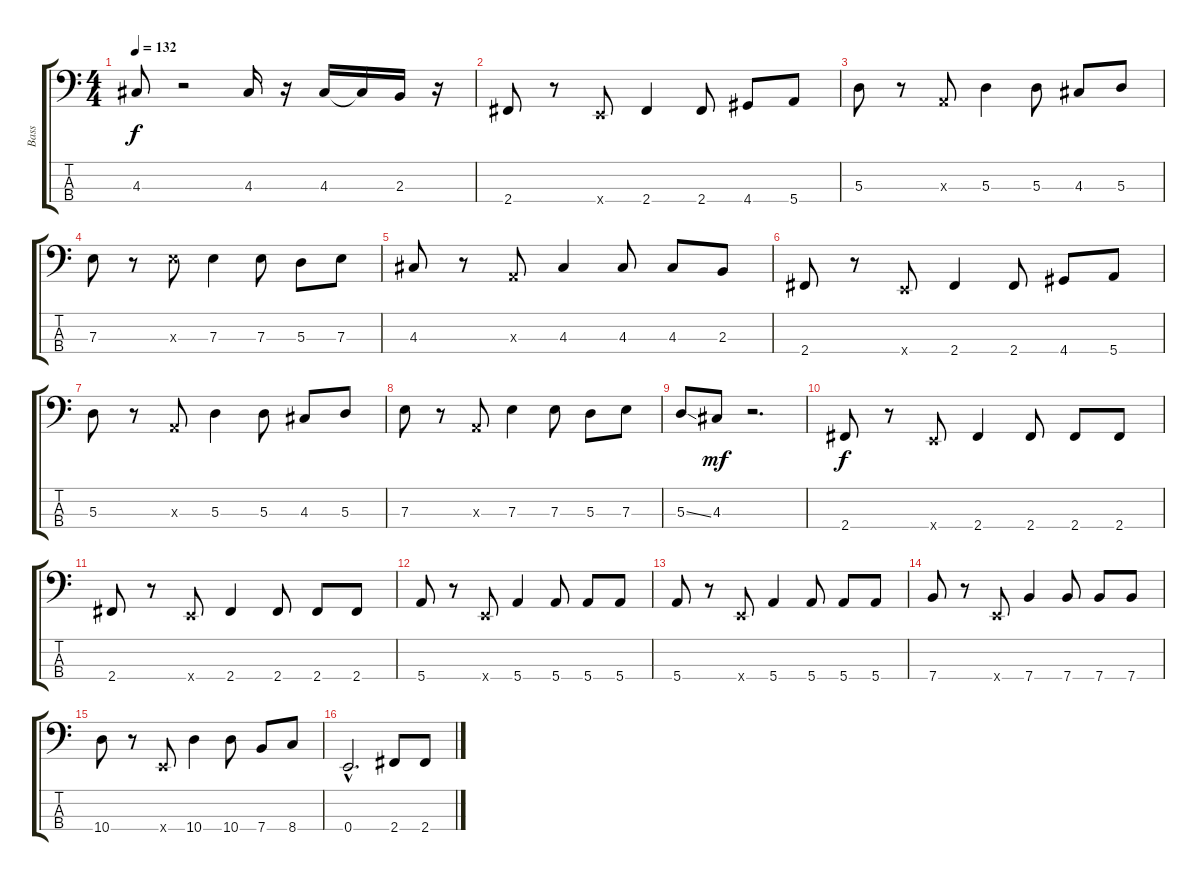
\track ("Bass" "Bass") {instrument electricbassfinger}
\staff {score tabs}
\tuning (G2 D2 A1 E1) {hide}
\ts (4 4)
\tempo 132
\clef f4
\ks c
4.3.8{dy f} r.2 4.3.16 r.16 4.3.16 4.3{t}.16 2.3.16 r.16 |
2.4.8 r.8 0.4{x}.8 2.4.4 2.4.8 4.4.8 5.4.8 |
5.3.8 r.8 0.3{x}.8 5.3.4 5.3.8 4.3.8 5.3.8 |
7.3.8 r.8 7.3{x}.8 7.3.4 7.3.8 5.3.8 7.3.8 |
4.3.8 r.8 0.3{x}.8 4.3.4 4.3.8 4.3.8 2.3.8 |
2.4.8 r.8 0.4{x}.8 2.4.4 2.4.8 4.4.8 5.4.8 |
5.3.8 r.8 0.3{x}.8 5.3.4 5.3.8 4.3.8 5.3.8 |
7.3.8 r.8 0.3{x}.8 7.3.4 7.3.8 5.3.8 7.3.8 |
5.3{ss}.8 4.3.8{dy mf} r.2{d} |
2.4.8{dy f} r.8 0.4{x}.8 2.4.4 2.4.8 2.4.8 2.4.8 |
2.4.8 r.8 0.4{x}.8 2.4.4 2.4.8 2.4.8 2.4.8 |
5.4.8 r.8 0.4{x}.8 5.4.4 5.4.8 5.4.8 5.4.8 |
5.4.8 r.8 0.4{x}.8 5.4.4 5.4.8 5.4.8 5.4.8 |
7.4.8 r.8 0.4{x}.8 7.4.4 7.4.8 7.4.8 7.4.8 |
10.4.8 r.8 0.4{x}.8 10.4.4 10.4.8 7.4.8 8.4.8 |
0.4{hac}.2{d} 2.4.8 2.4.8
